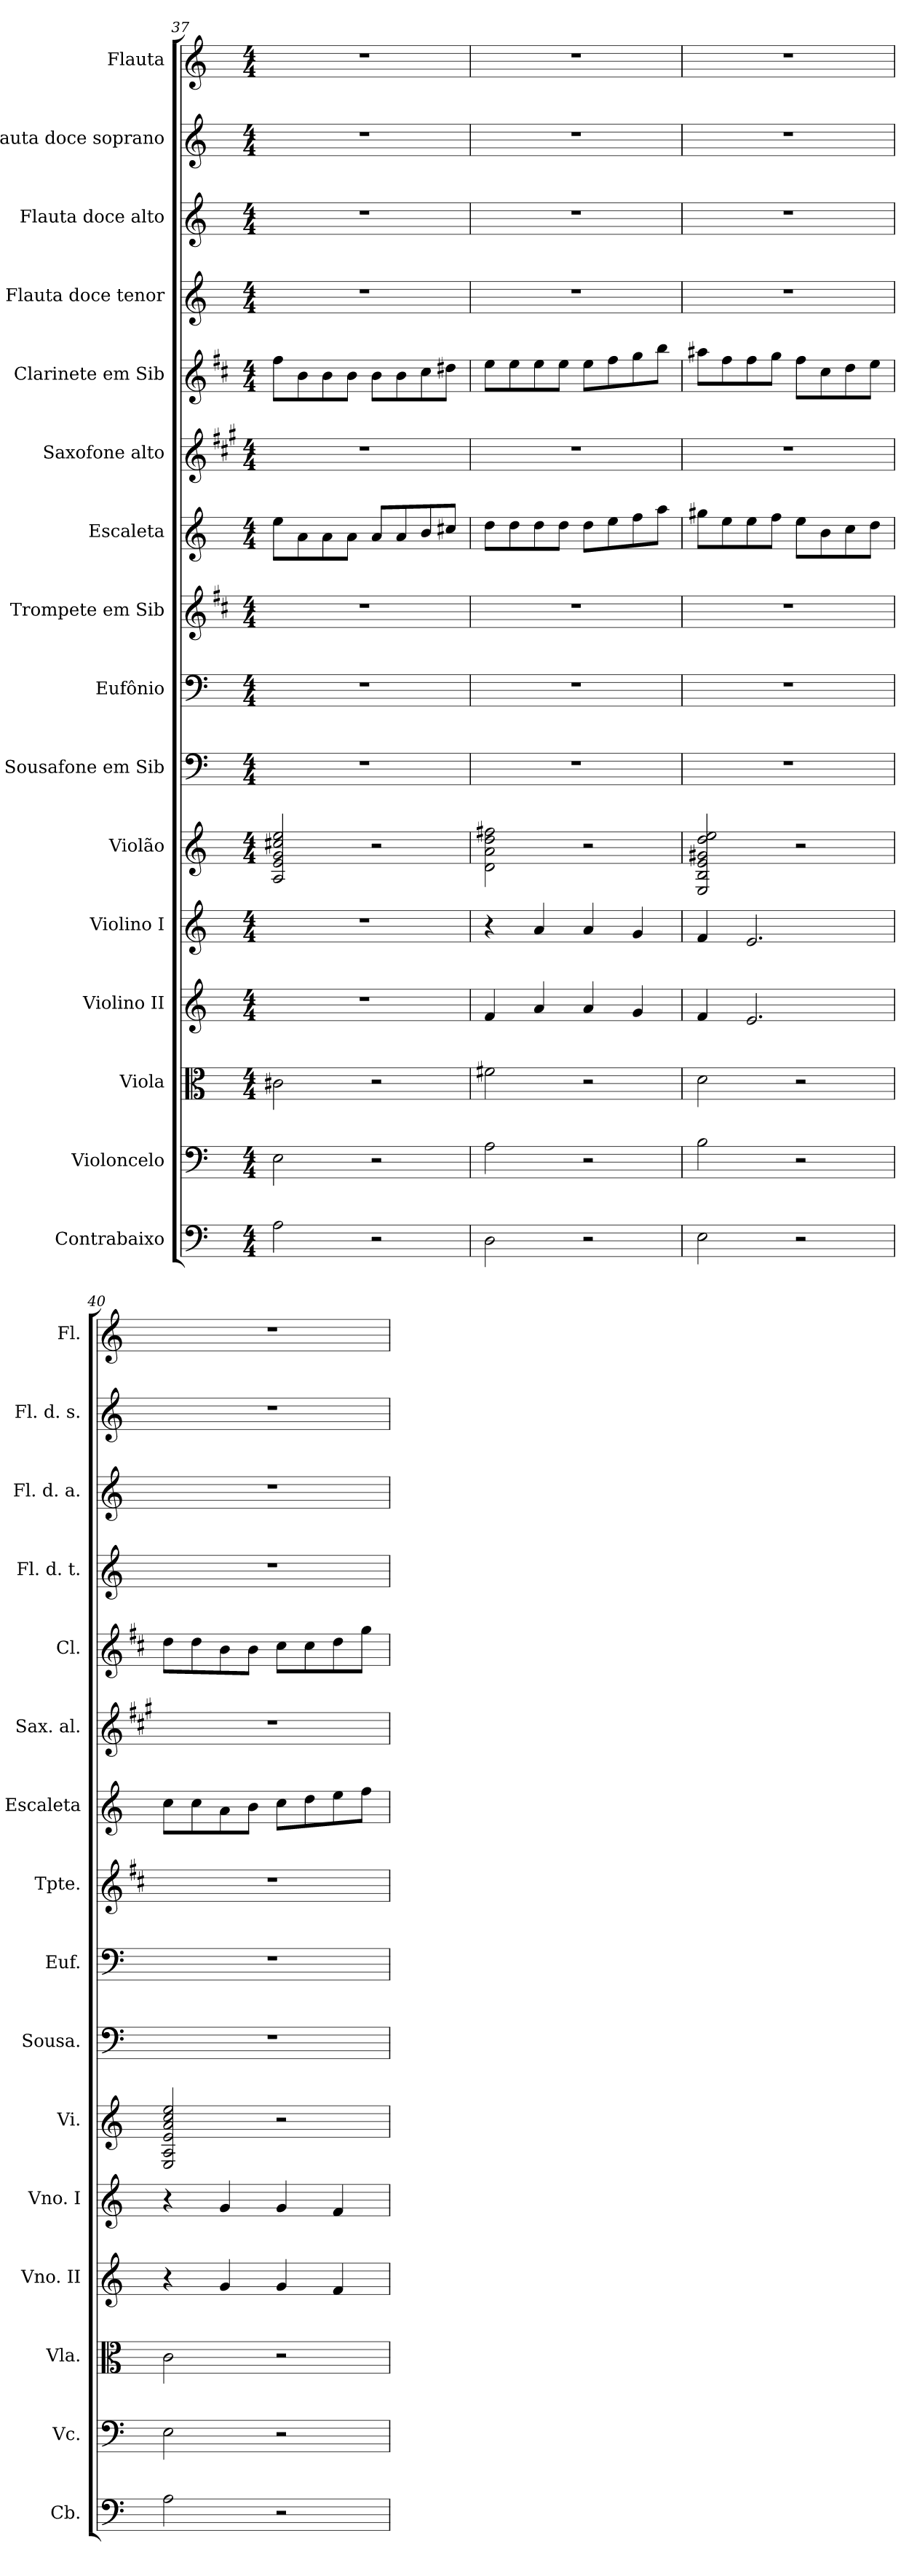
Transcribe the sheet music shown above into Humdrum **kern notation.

**kern	**kern	**kern	**kern	**kern	**kern	**kern	**kern	**kern	**kern	**kern	**kern	**kern	**kern	**kern	**kern
*part16	*part15	*part14	*part13	*part12	*part11	*part10	*part9	*part8	*part7	*part6	*part5	*part4	*part3	*part2	*part1
*staff16	*staff15	*staff14	*staff13	*staff12	*staff11	*staff10	*staff9	*staff8	*staff7	*staff6	*staff5	*staff4	*staff3	*staff2	*staff1
*I"Contrabaixo	*I"Violoncelo	*I"Viola	*I"Violino II	*I"Violino I	*I"Violão	*I"Sousafone em Sib	*I"Eufônio	*I"Trompete em Sib	*I"Escaleta	*I"Saxofone alto	*I"Clarinete em Sib	*I"Flauta doce tenor	*I"Flauta doce alto	*I"Flauta doce soprano	*I"Flauta
*I'Cb.	*I'Vc.	*I'Vla.	*I'Vno. II	*I'Vno. I	*I'Vi.	*I'Sousa.	*I'Euf.	*I'Tpte.	*I'Escaleta	*I'Sax. al.	*I'Cl.	*I'Fl. d. t.	*I'Fl. d. a.	*I'Fl. d. s.	*I'Fl.
*clefF4	*clefF4	*clefC3	*clefG2	*clefG2	*clefG2	*clefF4	*clefF4	*clefG2	*clefG2	*clefG2	*clefG2	*clefG2	*clefG2	*clefG2	*clefG2
*ITrd7c12	*	*	*	*	*ITrd7c12	*ITrd8c14	*	*ITrd1c2	*	*ITrd5c9	*ITrd1c2	*	*	*ITrd-7c-12	*
*k[]	*k[]	*k[]	*k[]	*k[]	*k[]	*k[]	*k[]	*k[]	*k[]	*k[]	*k[]	*k[]	*k[]	*k[]	*k[]
*C:	*C:	*C:	*C:	*C:	*C:	*C:	*C:	*C:	*C:	*C:	*C:	*C:	*C:	*C:	*C:
*M4/4	*M4/4	*M4/4	*M4/4	*M4/4	*M4/4	*M4/4	*M4/4	*M4/4	*M4/4	*M4/4	*M4/4	*M4/4	*M4/4	*M4/4	*M4/4
=37	=37	=37	=37	=37	=37	=37	=37	=37	=37	=37	=37	=37	=37	=37	=37
2AAi\	2Ei\	2c#Xi\	1r	1r	2AAi/ 2Ei 2Gi 2c#Xi 2ei	1r	1r	1r	8eei\L	1r	8eei\L	1r	1r	1r	1r
.	.	.	.	.	.	.	.	.	8ai\	.	8ai\	.	.	.	.
.	.	.	.	.	.	.	.	.	8ai\	.	8ai\	.	.	.	.
.	.	.	.	.	.	.	.	.	8ai\J	.	8ai\J	.	.	.	.
2r	2r	2r	.	.	2r	.	.	.	8ai/L	.	8ai\L	.	.	.	.
.	.	.	.	.	.	.	.	.	8ai/	.	8ai\	.	.	.	.
.	.	.	.	.	.	.	.	.	8bi/	.	8bi\	.	.	.	.
.	.	.	.	.	.	.	.	.	8cc#Xi/J	.	8cc#Xi\J	.	.	.	.
=38	=38	=38	=38	=38	=38	=38	=38	=38	=38	=38	=38	=38	=38	=38	=38
2DDi\	2Ai\	2f#Xi\	4fi/	4r	2Di\ 2Ai 2di 2f#Xi	1r	1r	1r	8ddi\L	1r	8ddi\L	1r	1r	1r	1r
.	.	.	.	.	.	.	.	.	8ddi\	.	8ddi\	.	.	.	.
.	.	.	4ai/	4ai/	.	.	.	.	8ddi\	.	8ddi\	.	.	.	.
.	.	.	.	.	.	.	.	.	8ddi\J	.	8ddi\J	.	.	.	.
2r	2r	2r	4ai/	4ai/	2r	.	.	.	8ddi\L	.	8ddi\L	.	.	.	.
.	.	.	.	.	.	.	.	.	8eei\	.	8eei\	.	.	.	.
.	.	.	4gi/	4gi/	.	.	.	.	8ffi\	.	8ffi\	.	.	.	.
.	.	.	.	.	.	.	.	.	8aai\J	.	8aai\J	.	.	.	.
!!LO:PB:g=z
=39	=39	=39	=39	=39	=39	=39	=39	=39	=39	=39	=39	=39	=39	=39	=39
2EEi\	2Bi\	2di\	4fi/	4fi/	2EEi/ 2BBi 2Ei 2G#Xi 2di 2ei	1r	1r	1r	8gg#Xi\L	1r	8gg#Xi\L	1r	1r	1r	1r
.	.	.	.	.	.	.	.	.	8eei\	.	8eei\	.	.	.	.
.	.	.	2.ei/	2.ei/	.	.	.	.	8eei\	.	8eei\	.	.	.	.
.	.	.	.	.	.	.	.	.	8ffi\J	.	8ffi\J	.	.	.	.
2r	2r	2r	.	.	2r	.	.	.	8eei\L	.	8eei\L	.	.	.	.
.	.	.	.	.	.	.	.	.	8bi\	.	8bi\	.	.	.	.
.	.	.	.	.	.	.	.	.	8cci\	.	8cci\	.	.	.	.
.	.	.	.	.	.	.	.	.	8ddi\J	.	8ddi\J	.	.	.	.
=40	=40	=40	=40	=40	=40	=40	=40	=40	=40	=40	=40	=40	=40	=40	=40
2AAi\	2Ei\	2ci\	4r	4r	2EEi/ 2AAi 2Ei 2Ai 2ci 2ei	1r	1r	1r	8cci\L	1r	8cci\L	1r	1r	1r	1r
.	.	.	.	.	.	.	.	.	8cci\	.	8cci\	.	.	.	.
.	.	.	4gi/	4gi/	.	.	.	.	8ai\	.	8ai\	.	.	.	.
.	.	.	.	.	.	.	.	.	8bi\J	.	8ai\J	.	.	.	.
2r	2r	2r	4gi/	4gi/	2r	.	.	.	8cci\L	.	8bi\L	.	.	.	.
.	.	.	.	.	.	.	.	.	8ddi\	.	8bi\	.	.	.	.
.	.	.	4fi/	4fi/	.	.	.	.	8eei\	.	8cci\	.	.	.	.
.	.	.	.	.	.	.	.	.	8ffi\J	.	8ffi\J	.	.	.	.
=	=	=	=	=	=	=	=	=	=	=	=	=	=	=	=
*-	*-	*-	*-	*-	*-	*-	*-	*-	*-	*-	*-	*-	*-	*-	*-
